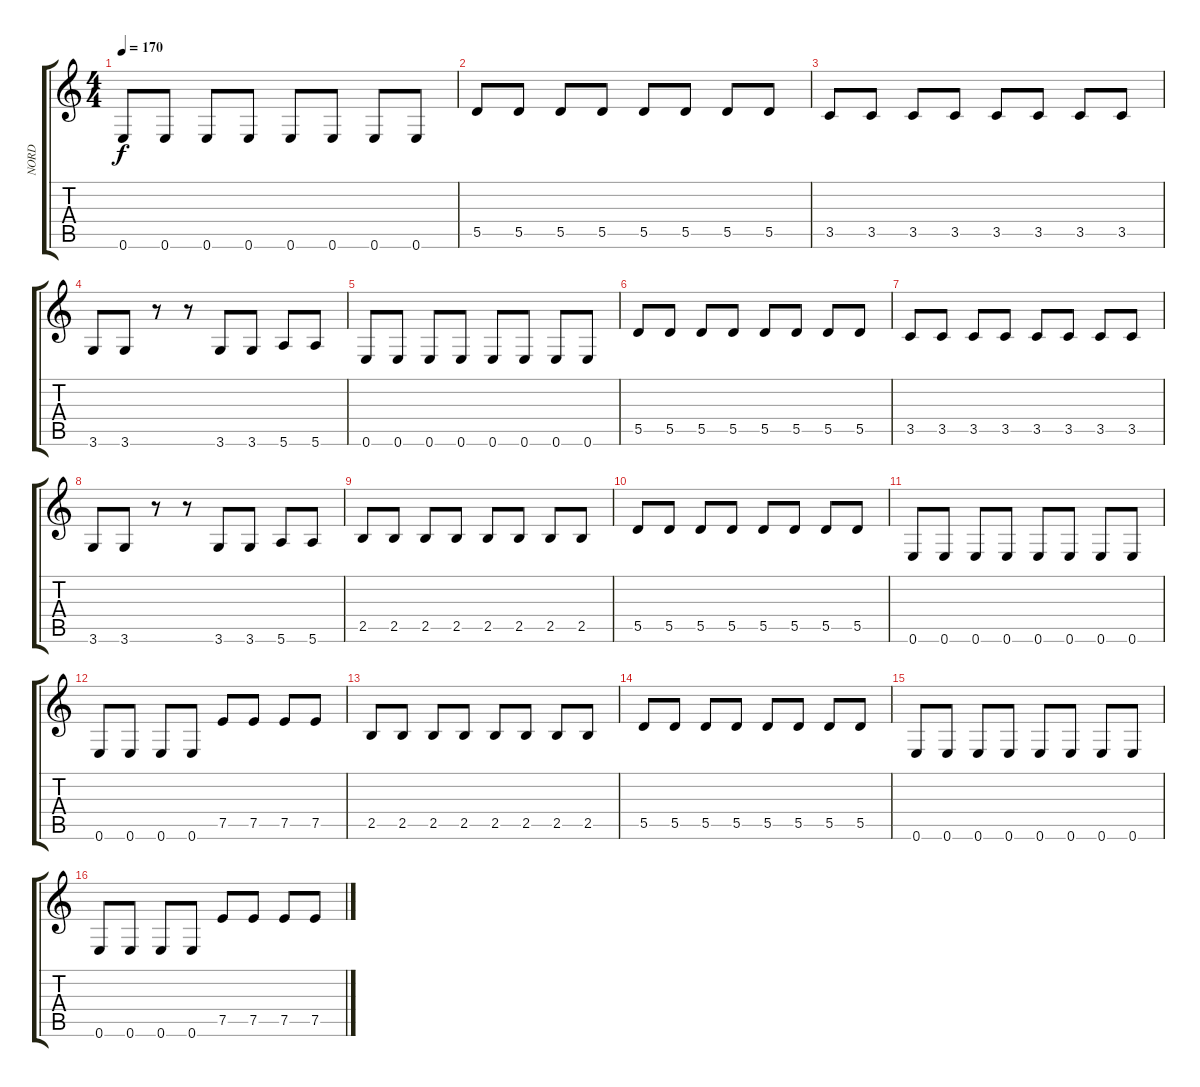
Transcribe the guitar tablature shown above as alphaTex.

\track ("NORD" "NORD") {instrument electricbassfinger}
\staff {score tabs}
\tuning (E4 B3 G3 D3 A2 E2) {hide}
\ts (4 4)
\tempo 170
\clef g2
\ks c
0.6.8{dy f} 0.6.8 0.6.8 0.6.8 0.6.8 0.6.8 0.6.8 0.6.8 |
5.5.8 5.5.8 5.5.8 5.5.8 5.5.8 5.5.8 5.5.8 5.5.8 |
3.5.8 3.5.8 3.5.8 3.5.8 3.5.8 3.5.8 3.5.8 3.5.8 |
3.6.8 3.6.8 r.8 r.8 3.6.8 3.6.8 5.6.8 5.6.8 |
0.6.8 0.6.8 0.6.8 0.6.8 0.6.8 0.6.8 0.6.8 0.6.8 |
5.5.8 5.5.8 5.5.8 5.5.8 5.5.8 5.5.8 5.5.8 5.5.8 |
3.5.8 3.5.8 3.5.8 3.5.8 3.5.8 3.5.8 3.5.8 3.5.8 |
3.6.8 3.6.8 r.8 r.8 3.6.8 3.6.8 5.6.8 5.6.8 |
2.5.8 2.5.8 2.5.8 2.5.8 2.5.8 2.5.8 2.5.8 2.5.8 |
5.5.8 5.5.8 5.5.8 5.5.8 5.5.8 5.5.8 5.5.8 5.5.8 |
0.6.8 0.6.8 0.6.8 0.6.8 0.6.8 0.6.8 0.6.8 0.6.8 |
0.6.8 0.6.8 0.6.8 0.6.8 7.5.8 7.5.8 7.5.8 7.5.8 |
2.5.8 2.5.8 2.5.8 2.5.8 2.5.8 2.5.8 2.5.8 2.5.8 |
5.5.8 5.5.8 5.5.8 5.5.8 5.5.8 5.5.8 5.5.8 5.5.8 |
0.6.8 0.6.8 0.6.8 0.6.8 0.6.8 0.6.8 0.6.8 0.6.8 |
0.6.8 0.6.8 0.6.8 0.6.8 7.5.8 7.5.8 7.5.8 7.5.8
